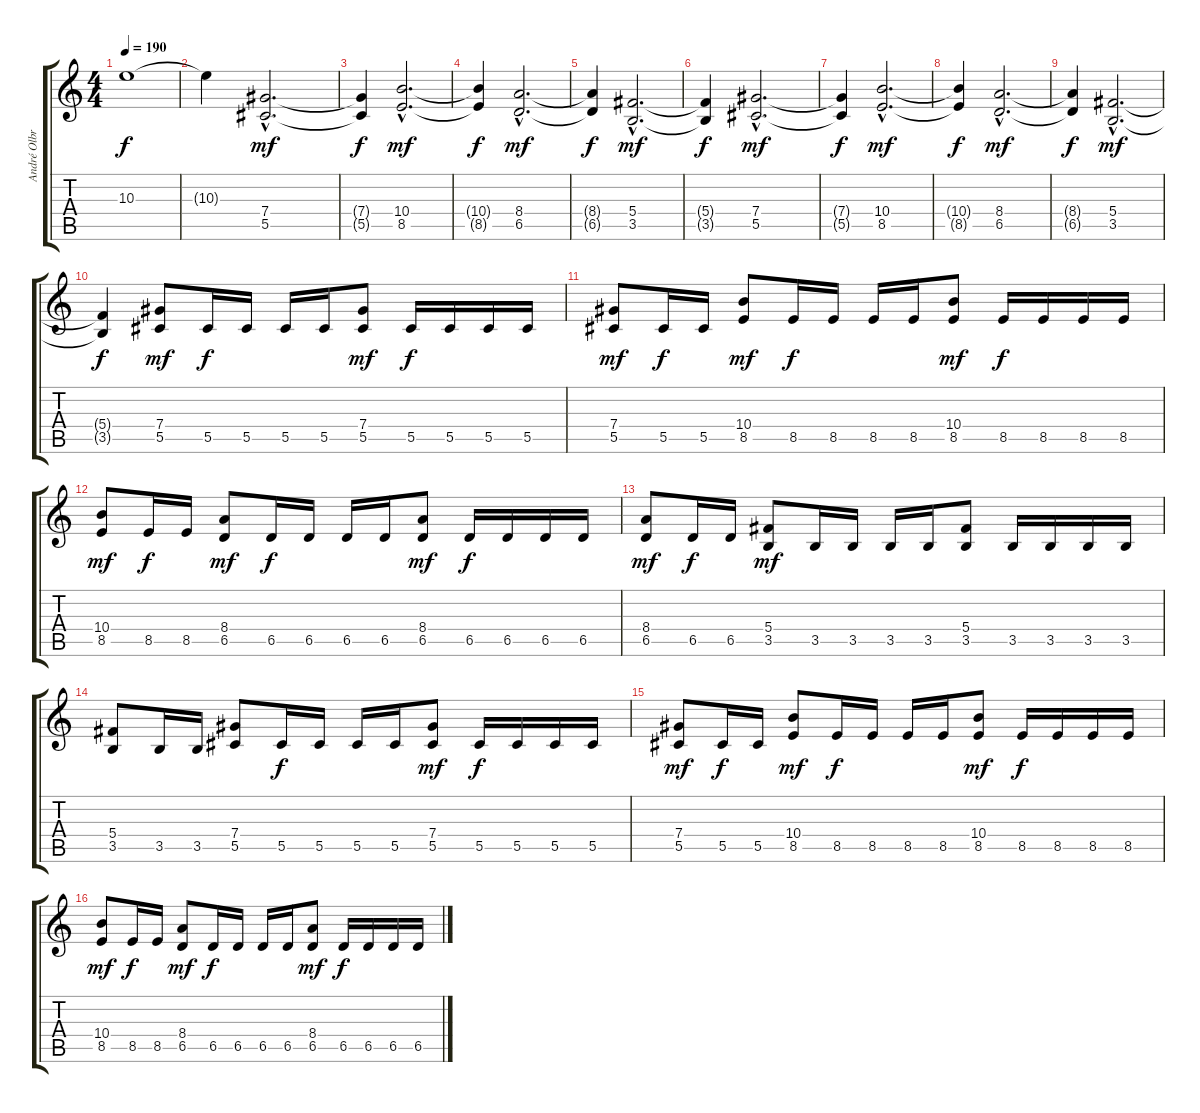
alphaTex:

\track ("André Olbrich" "André Olbr") {instrument distortionguitar}
\staff {score tabs}
\tuning (Eb4 Bb3 Gb3 Db3 Ab2 Eb2) {hide}
\ts (4 4)
\tempo 190
\clef g2
\ks c
10.3.1{dy f} |
10.3{t}.4 (7.4{hac} 5.5{hac}).2{d dy mf} |
(7.4{t} 5.5{t}).4{dy f} (10.4{hac} 8.5{hac}).2{d dy mf} |
(10.4{t} 8.5{t}).4{dy f} (8.4{hac} 6.5{hac}).2{d dy mf} |
(8.4{t} 6.5{t}).4{dy f} (5.4{hac} 3.5{hac}).2{d dy mf} |
(5.4{t} 3.5{t}).4{dy f} (7.4{hac} 5.5{hac}).2{d dy mf} |
(7.4{t} 5.5{t}).4{dy f} (10.4{hac} 8.5{hac}).2{d dy mf} |
(10.4{t} 8.5{t}).4{dy f} (8.4{hac} 6.5{hac}).2{d dy mf} |
(8.4{t} 6.5{t}).4{dy f} (5.4{hac} 3.5{hac}).2{d dy mf} |
(5.4{t} 3.5{t}).4{dy f} (7.4 5.5).8{dy mf} 5.5.16{dy f} 5.5.16 5.5.16 5.5.16 (7.4 5.5).8{dy mf} 5.5.16{dy f} 5.5.16 5.5.16 5.5.16 |
(7.4 5.5).8{dy mf} 5.5.16{dy f} 5.5.16 (10.4 8.5).8{dy mf} 8.5.16{dy f} 8.5.16 8.5.16 8.5.16 (10.4 8.5).8{dy mf} 8.5.16{dy f} 8.5.16 8.5.16 8.5.16 |
(10.4 8.5).8{dy mf} 8.5.16{dy f} 8.5.16 (8.4 6.5).8{dy mf} 6.5.16{dy f} 6.5.16 6.5.16 6.5.16 (8.4 6.5).8{dy mf} 6.5.16{dy f} 6.5.16 6.5.16 6.5.16 |
(8.4 6.5).8{dy mf} 6.5.16{dy f} 6.5.16 (5.4 3.5).8{dy mf} 3.5.16 3.5.16 3.5.16 3.5.16 (5.4 3.5).8 3.5.16 3.5.16 3.5.16 3.5.16 |
(5.4 3.5).8 3.5.16 3.5.16 (7.4 5.5).8 5.5.16{dy f} 5.5.16 5.5.16 5.5.16 (7.4 5.5).8{dy mf} 5.5.16{dy f} 5.5.16 5.5.16 5.5.16 |
(7.4 5.5).8{dy mf} 5.5.16{dy f} 5.5.16 (10.4 8.5).8{dy mf} 8.5.16{dy f} 8.5.16 8.5.16 8.5.16 (10.4 8.5).8{dy mf} 8.5.16{dy f} 8.5.16 8.5.16 8.5.16 |
(10.4 8.5).8{dy mf} 8.5.16{dy f} 8.5.16 (8.4 6.5).8{dy mf} 6.5.16{dy f} 6.5.16 6.5.16 6.5.16 (8.4 6.5).8{dy mf} 6.5.16{dy f} 6.5.16 6.5.16 6.5.16
